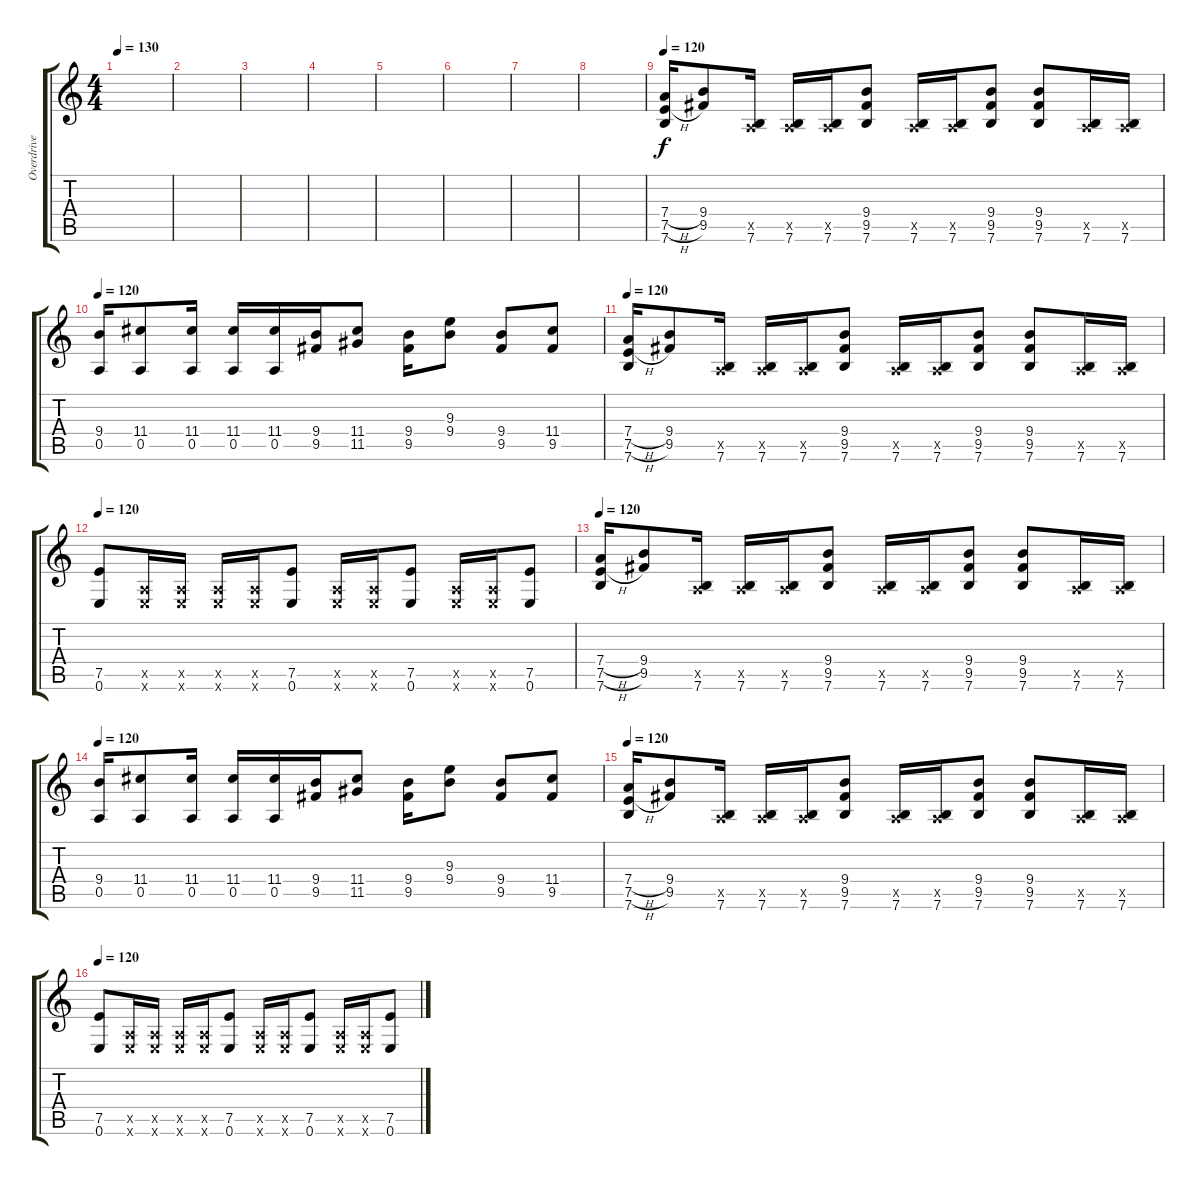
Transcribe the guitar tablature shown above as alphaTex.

\track ("Overdrive Guitar I" "Overdrive ") {instrument overdrivenguitar}
\staff {score tabs}
\tuning (E4 B3 G3 D3 A2 E2) {hide}
\ts (4 4)
\tempo 130
\clef g2
\ks c
|
|
|
|
|
|
|
|
\tempo 120
(7.4{h} 7.5{h} 7.6).16 (9.4 9.5).8 (0.5{x} 7.6).16 (0.5{x} 7.6).16 (0.5{x} 7.6).16 (9.4 9.5 7.6).8 (0.5{x} 7.6).16 (0.5{x} 7.6).16 (9.4 9.5 7.6).8 (9.4 9.5 7.6).8 (0.5{x} 7.6).16 (0.5{x} 7.6).16 |
\tempo 120
(9.4 0.5).16 (11.4 0.5).8 (11.4 0.5).16 (11.4 0.5).16 (11.4 0.5).16 (9.4 9.5).16 (11.4 11.5).8 (9.4 9.5).16 (9.3 9.4).8 (9.4 9.5).8 (11.4 9.5).8 |
\tempo 120
(7.4{h} 7.5{h} 7.6).16 (9.4 9.5).8 (0.5{x} 7.6).16 (0.5{x} 7.6).16 (0.5{x} 7.6).16 (9.4 9.5 7.6).8 (0.5{x} 7.6).16 (0.5{x} 7.6).16 (9.4 9.5 7.6).8 (9.4 9.5 7.6).8 (0.5{x} 7.6).16 (0.5{x} 7.6).16 |
\tempo 120
(7.5 0.6).8 (0.5{x} 0.6{x}).16 (0.5{x} 0.6{x}).16 (0.5{x} 0.6{x}).16 (0.5{x} 0.6{x}).16 (7.5 0.6).8 (0.5{x} 0.6{x}).16 (0.5{x} 0.6{x}).16 (7.5 0.6).8 (0.5{x} 0.6{x}).16 (0.5{x} 0.6{x}).16 (7.5 0.6).8 |
\tempo 120
(7.4{h} 7.5{h} 7.6).16 (9.4 9.5).8 (0.5{x} 7.6).16 (0.5{x} 7.6).16 (0.5{x} 7.6).16 (9.4 9.5 7.6).8 (0.5{x} 7.6).16 (0.5{x} 7.6).16 (9.4 9.5 7.6).8 (9.4 9.5 7.6).8 (0.5{x} 7.6).16 (0.5{x} 7.6).16 |
\tempo 120
(9.4 0.5).16 (11.4 0.5).8 (11.4 0.5).16 (11.4 0.5).16 (11.4 0.5).16 (9.4 9.5).16 (11.4 11.5).8 (9.4 9.5).16 (9.3 9.4).8 (9.4 9.5).8 (11.4 9.5).8 |
\tempo 120
(7.4{h} 7.5{h} 7.6).16 (9.4 9.5).8 (0.5{x} 7.6).16 (0.5{x} 7.6).16 (0.5{x} 7.6).16 (9.4 9.5 7.6).8 (0.5{x} 7.6).16 (0.5{x} 7.6).16 (9.4 9.5 7.6).8 (9.4 9.5 7.6).8 (0.5{x} 7.6).16 (0.5{x} 7.6).16 |
\tempo 120
(7.5 0.6).8 (0.5{x} 0.6{x}).16 (0.5{x} 0.6{x}).16 (0.5{x} 0.6{x}).16 (0.5{x} 0.6{x}).16 (7.5 0.6).8 (0.5{x} 0.6{x}).16 (0.5{x} 0.6{x}).16 (7.5 0.6).8 (0.5{x} 0.6{x}).16 (0.5{x} 0.6{x}).16 (7.5 0.6).8
